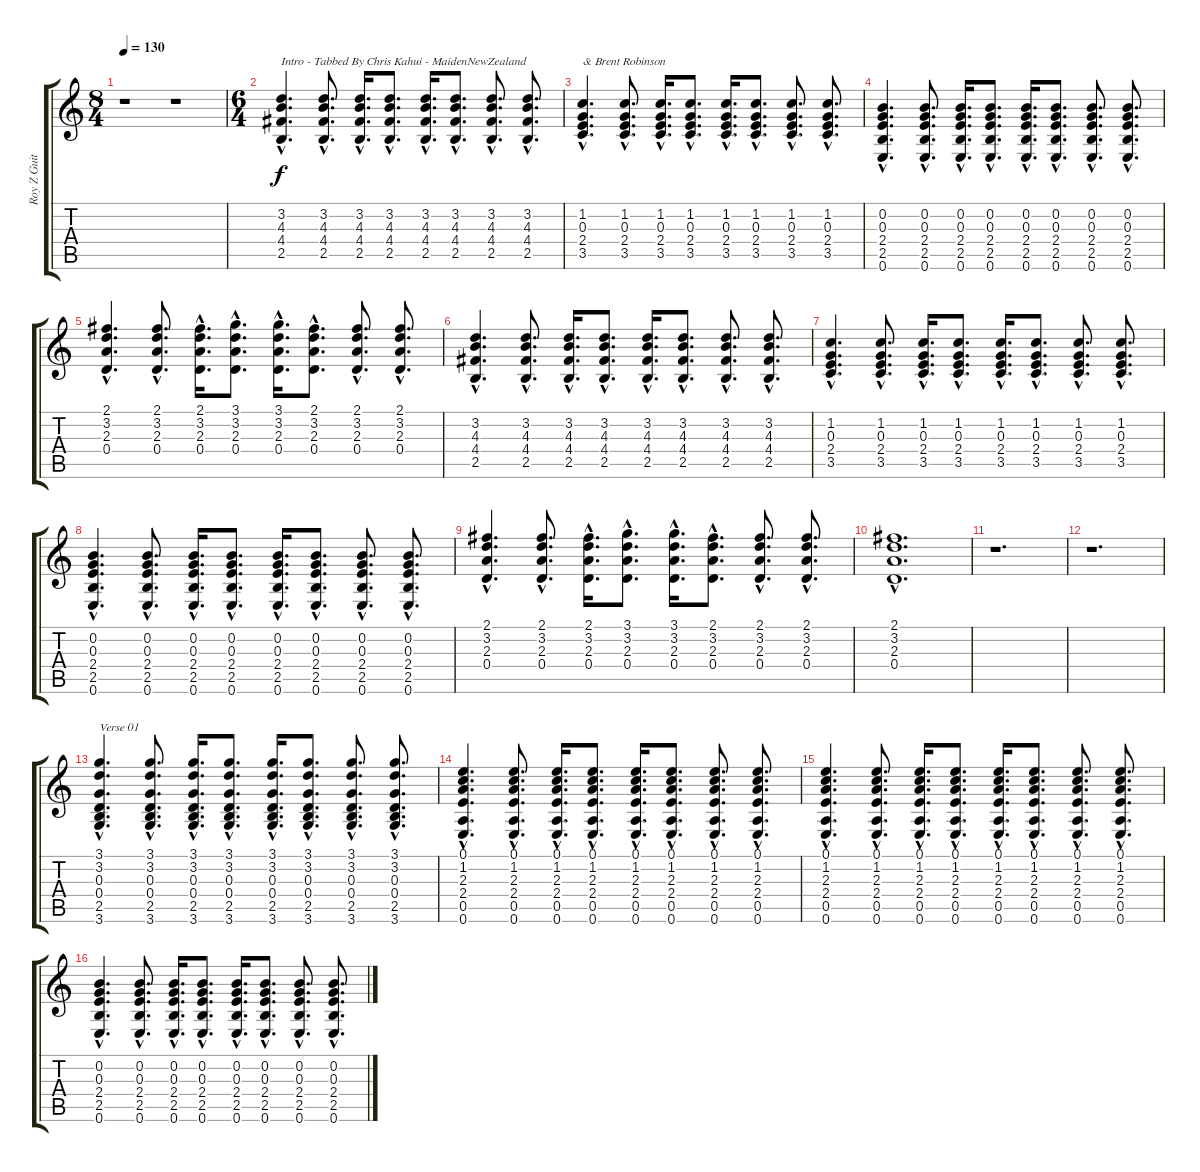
\track ("Roy Z Guitar 01" "Roy Z Guit") {instrument acousticguitarsteel}
\staff {score tabs}
\tuning (E4 B3 G3 D3 A2 E2) {hide}
\ts (8 4)
\tempo 130
\clef g2
\ks c
r.1{dy f instrument acousticguitarsteel} r.1 |
\ts (6 4)
(3.2{hac} 4.3{hac} 4.4{hac} 2.5{hac}).4{d txt "Intro - Tabbed By Chris Kahui - MaidenNewZealand"} (3.2{hac} 4.3{hac} 4.4{hac} 2.5).8{d} (3.2{hac} 4.3{hac} 4.4{hac} 2.5{hac}).16{d} (3.2{hac} 4.3{hac} 4.4{hac} 2.5{hac}).8{d} (3.2{hac} 4.3{hac} 4.4{hac} 2.5{hac}).16{d} (3.2{hac} 4.3{hac} 4.4{hac} 2.5{hac}).8{d} (3.2{hac} 4.3{hac} 4.4{hac} 2.5{hac}).8{d} (3.2{hac} 4.3{hac} 4.4{hac} 2.5{hac}).8{d} |
(1.2{hac} 0.3{hac} 2.4{hac} 3.5{hac}).4{d txt "& Brent Robinson"} (1.2{hac} 0.3{hac} 2.4{hac} 3.5{hac}).8{d} (1.2{hac} 0.3{hac} 2.4{hac} 3.5{hac}).16{d} (1.2{hac} 0.3{hac} 2.4{hac} 3.5{hac}).8{d} (1.2{hac} 0.3{hac} 2.4{hac} 3.5{hac}).16{d} (1.2{hac} 0.3{hac} 2.4{hac} 3.5{hac}).8{d} (1.2{hac} 0.3{hac} 2.4{hac} 3.5{hac}).8{d} (1.2{hac} 0.3{hac} 2.4{hac} 3.5{hac}).8{d} |
(0.2{hac} 0.3{hac} 2.4{hac} 2.5{hac} 0.6{hac}).4{d} (0.2{hac} 0.3{hac} 2.4{hac} 2.5{hac} 0.6{hac}).8{d} (0.2{hac} 0.3{hac} 2.4{hac} 2.5{hac} 0.6{hac}).16{d} (0.2{hac} 0.3{hac} 2.4{hac} 2.5{hac} 0.6{hac}).8{d} (0.2{hac} 0.3{hac} 2.4{hac} 2.5{hac} 0.6{hac}).16{d} (0.2{hac} 0.3{hac} 2.4{hac} 2.5{hac} 0.6{hac}).8{d} (0.2{hac} 0.3{hac} 2.4{hac} 2.5{hac} 0.6{hac}).8{d} (0.2{hac} 0.3{hac} 2.4{hac} 2.5{hac} 0.6{hac}).8{d} |
(2.1{hac} 3.2{hac} 2.3{hac} 0.4{hac}).4{d} (2.1{hac} 3.2{hac} 2.3{hac} 0.4{hac}).8{d} (2.1{hac} 3.2{hac} 2.3{hac} 0.4{hac}).16{d} (3.1{hac} 3.2{hac} 2.3{hac} 0.4{hac}).8{d} (3.1{hac} 3.2{hac} 2.3{hac} 0.4{hac}).16{d} (2.1{hac} 3.2{hac} 2.3{hac} 0.4{hac}).8{d} (2.1{hac} 3.2{hac} 2.3{hac} 0.4{hac}).8{d} (2.1{hac} 3.2{hac} 2.3{hac} 0.4{hac}).8{d} |
(3.2{hac} 4.3{hac} 4.4{hac} 2.5{hac}).4{d} (3.2{hac} 4.3{hac} 4.4{hac} 2.5).8{d} (3.2{hac} 4.3{hac} 4.4{hac} 2.5{hac}).16{d} (3.2{hac} 4.3{hac} 4.4{hac} 2.5{hac}).8{d} (3.2{hac} 4.3{hac} 4.4{hac} 2.5{hac}).16{d} (3.2{hac} 4.3{hac} 4.4{hac} 2.5{hac}).8{d} (3.2{hac} 4.3{hac} 4.4{hac} 2.5{hac}).8{d} (3.2{hac} 4.3{hac} 4.4{hac} 2.5{hac}).8{d} |
(1.2{hac} 0.3{hac} 2.4{hac} 3.5{hac}).4{d} (1.2{hac} 0.3{hac} 2.4{hac} 3.5{hac}).8{d} (1.2{hac} 0.3{hac} 2.4{hac} 3.5{hac}).16{d} (1.2{hac} 0.3{hac} 2.4{hac} 3.5{hac}).8{d} (1.2{hac} 0.3{hac} 2.4{hac} 3.5{hac}).16{d} (1.2{hac} 0.3{hac} 2.4{hac} 3.5{hac}).8{d} (1.2{hac} 0.3{hac} 2.4{hac} 3.5{hac}).8{d} (1.2{hac} 0.3{hac} 2.4{hac} 3.5{hac}).8{d} |
(0.2{hac} 0.3{hac} 2.4{hac} 2.5{hac} 0.6{hac}).4{d} (0.2{hac} 0.3{hac} 2.4{hac} 2.5{hac} 0.6{hac}).8{d} (0.2{hac} 0.3{hac} 2.4{hac} 2.5{hac} 0.6{hac}).16{d} (0.2{hac} 0.3{hac} 2.4{hac} 2.5{hac} 0.6{hac}).8{d} (0.2{hac} 0.3{hac} 2.4{hac} 2.5{hac} 0.6{hac}).16{d} (0.2{hac} 0.3{hac} 2.4{hac} 2.5{hac} 0.6{hac}).8{d} (0.2{hac} 0.3{hac} 2.4{hac} 2.5{hac} 0.6{hac}).8{d} (0.2{hac} 0.3{hac} 2.4{hac} 2.5{hac} 0.6{hac}).8{d} |
(2.1{hac} 3.2{hac} 2.3{hac} 0.4{hac}).4{d} (2.1{hac} 3.2{hac} 2.3{hac} 0.4{hac}).8{d} (2.1{hac} 3.2{hac} 2.3{hac} 0.4{hac}).16{d} (3.1{hac} 3.2{hac} 2.3{hac} 0.4{hac}).8{d} (3.1{hac} 3.2{hac} 2.3{hac} 0.4{hac}).16{d} (2.1{hac} 3.2{hac} 2.3{hac} 0.4{hac}).8{d} (2.1{hac} 3.2{hac} 2.3{hac} 0.4{hac}).8{d} (2.1{hac} 3.2{hac} 2.3{hac} 0.4{hac}).8{d} |
(2.1{hac} 3.2{hac} 2.3{hac} 0.4{hac}).1{d} |
r.1{d} |
r.1{d} |
(3.1{hac} 3.2{hac} 0.3{hac} 0.4{hac} 2.5{hac} 3.6{hac}).4{d txt "Verse 01"} (3.1{hac} 3.2{hac} 0.3{hac} 0.4{hac} 2.5{hac} 3.6{hac}).8{d} (3.1{hac} 3.2{hac} 0.3{hac} 0.4{hac} 2.5{hac} 3.6{hac}).16{d} (3.1{hac} 3.2{hac} 0.3{hac} 0.4{hac} 2.5{hac} 3.6{hac}).8{d} (3.1{hac} 3.2{hac} 0.3{hac} 0.4{hac} 2.5{hac} 3.6{hac}).16{d} (3.1{hac} 3.2{hac} 0.3{hac} 0.4{hac} 2.5{hac} 3.6{hac}).8{d} (3.1{hac} 3.2{hac} 0.3{hac} 0.4{hac} 2.5{hac} 3.6{hac}).8{d} (3.1{hac} 3.2{hac} 0.3{hac} 0.4{hac} 2.5{hac} 3.6{hac}).8{d} |
(0.1{hac} 1.2{hac} 2.3{hac} 2.4{hac} 0.5{hac} 0.6{hac}).4{d} (0.1{hac} 1.2{hac} 2.3{hac} 2.4{hac} 0.5{hac} 0.6{hac}).8{d} (0.1{hac} 1.2{hac} 2.3{hac} 2.4{hac} 0.5{hac} 0.6{hac}).16{d} (0.1{hac} 1.2{hac} 2.3{hac} 2.4{hac} 0.5{hac} 0.6{hac}).8{d} (0.1{hac} 1.2{hac} 2.3{hac} 2.4{hac} 0.5{hac} 0.6{hac}).16{d} (0.1{hac} 1.2{hac} 2.3{hac} 2.4{hac} 0.5{hac} 0.6{hac}).8{d} (0.1{hac} 1.2{hac} 2.3{hac} 2.4{hac} 0.5{hac} 0.6{hac}).8{d} (0.1{hac} 1.2{hac} 2.3{hac} 2.4{hac} 0.5{hac} 0.6{hac}).8{d} |
(0.1{hac} 1.2{hac} 2.3{hac} 2.4{hac} 0.5{hac} 0.6{hac}).4{d} (0.1{hac} 1.2{hac} 2.3{hac} 2.4{hac} 0.5{hac} 0.6{hac}).8{d} (0.1{hac} 1.2{hac} 2.3{hac} 2.4{hac} 0.5{hac} 0.6{hac}).16{d} (0.1{hac} 1.2{hac} 2.3{hac} 2.4{hac} 0.5{hac} 0.6{hac}).8{d} (0.1{hac} 1.2{hac} 2.3{hac} 2.4{hac} 0.5{hac} 0.6{hac}).16{d} (0.1{hac} 1.2{hac} 2.3{hac} 2.4{hac} 0.5{hac} 0.6{hac}).8{d} (0.1{hac} 1.2{hac} 2.3{hac} 2.4{hac} 0.5{hac} 0.6{hac}).8{d} (0.1{hac} 1.2{hac} 2.3{hac} 2.4{hac} 0.5{hac} 0.6{hac}).8{d} |
(0.2{hac} 0.3{hac} 2.4{hac} 2.5{hac} 0.6{hac}).4{d} (0.2{hac} 0.3{hac} 2.4{hac} 2.5{hac} 0.6{hac}).8{d} (0.2{hac} 0.3{hac} 2.4{hac} 2.5{hac} 0.6{hac}).16{d} (0.2{hac} 0.3{hac} 2.4{hac} 2.5{hac} 0.6{hac}).8{d} (0.2{hac} 0.3{hac} 2.4{hac} 2.5{hac} 0.6{hac}).16{d} (0.2{hac} 0.3{hac} 2.4{hac} 2.5{hac} 0.6{hac}).8{d} (0.2{hac} 0.3{hac} 2.4{hac} 2.5{hac} 0.6{hac}).8{d} (0.2{hac} 0.3{hac} 2.4{hac} 2.5{hac} 0.6{hac}).8{d}
